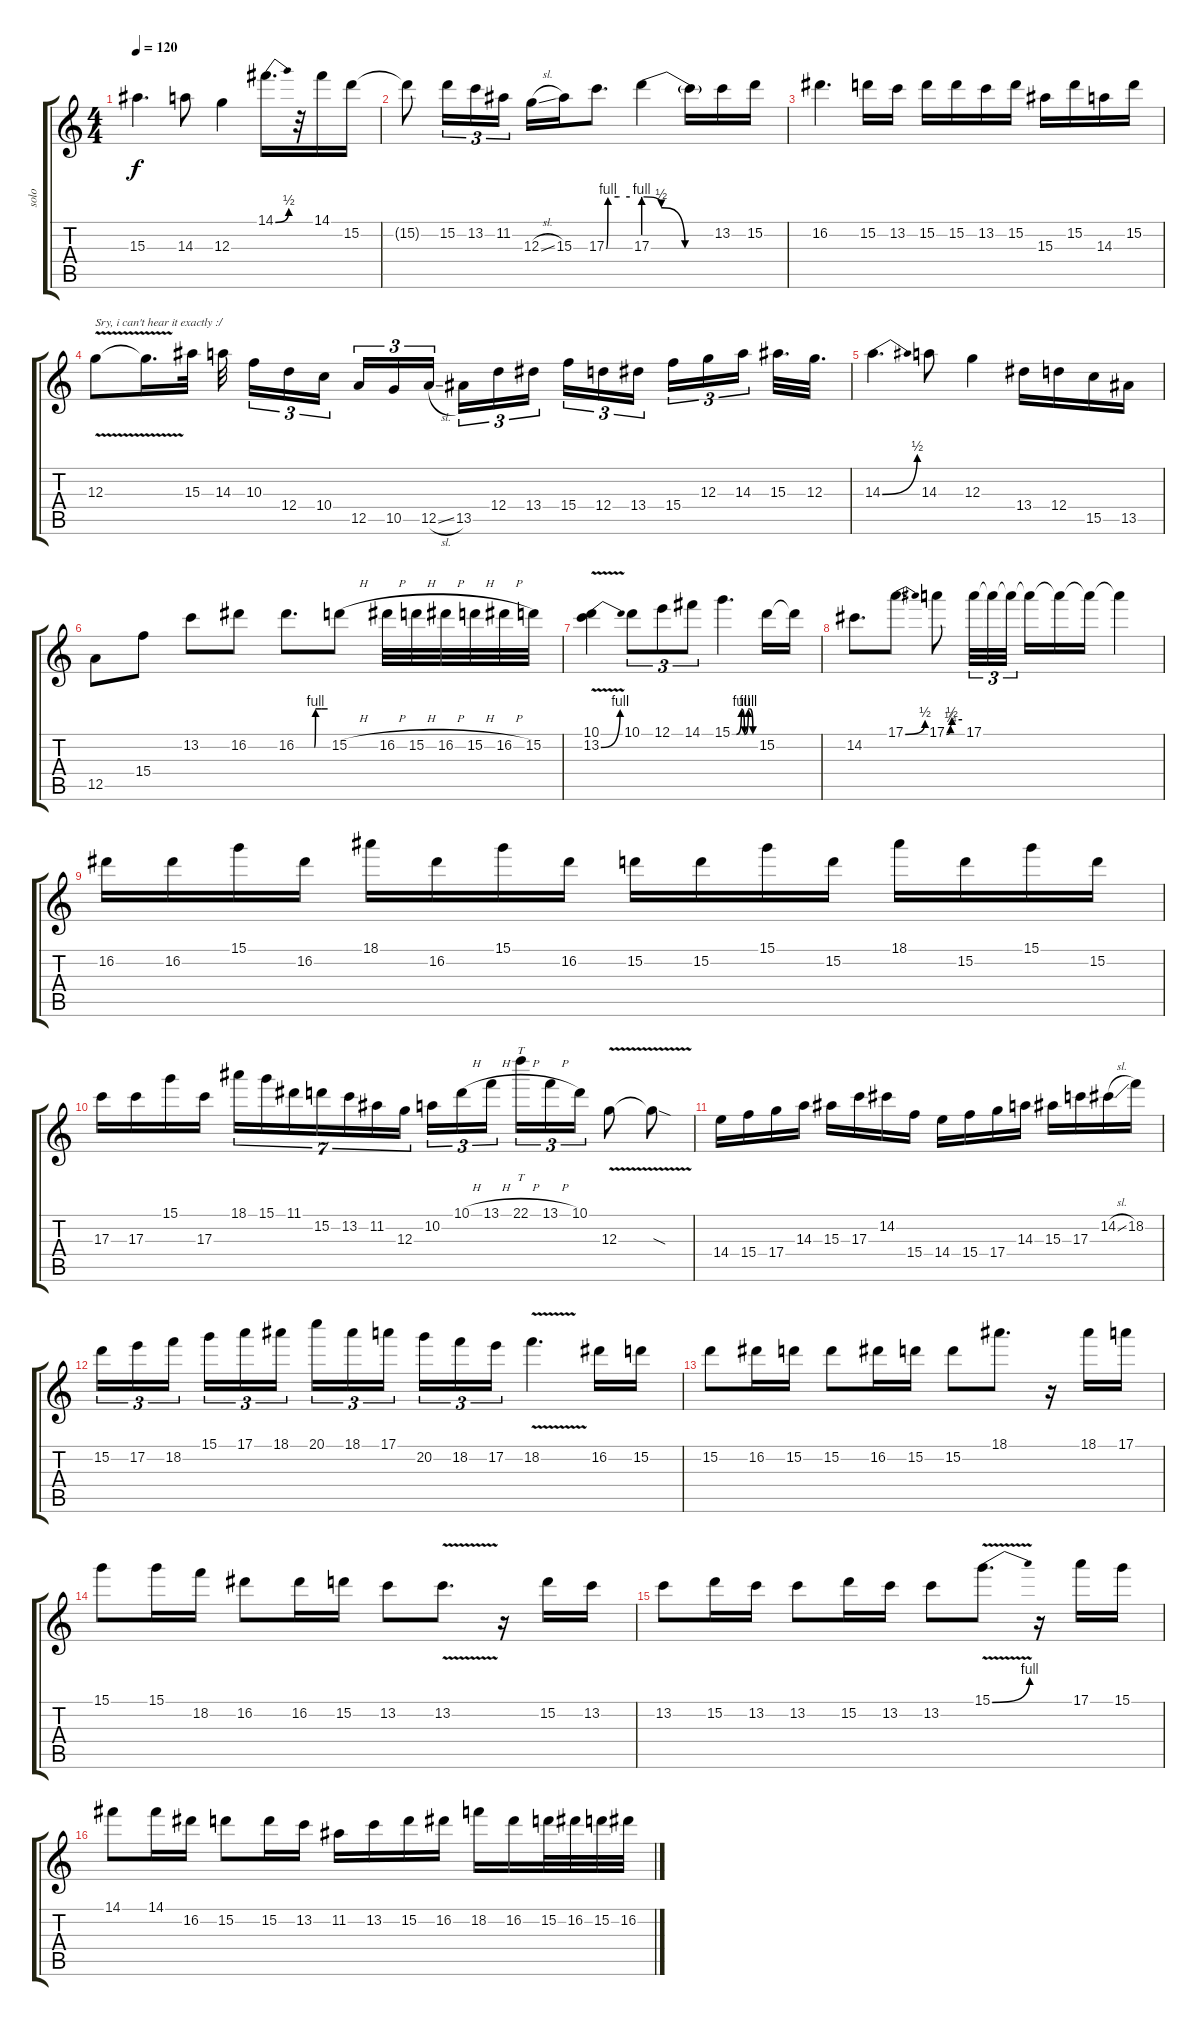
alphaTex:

\track ("solo" "solo") {instrument distortionguitar}
\staff {score tabs}
\tuning (E4 B3 G3 D3 A2 E2) {hide}
\ts (4 4)
\tempo 120
\clef g2
\ks c
15.3.4{d dy f} 14.3.8 12.3.4 14.1{be (bend 0 0 60 2)}.16{d} r.32 14.1.16 15.2.16 |
15.2{t}.8 15.2.16{tu (3 2)} 13.2.16{tu (3 2)} 11.2.16{tu (3 2)} 12.3{sl}.16 15.3.16 17.3{be (custom 0 0 4 4 30 4 34 4 60 4)}.8{d} 17.3{be (custom 0 4 15 2 35 0 60 0)}.4 17.3{t}.16 13.2.16 15.2.16 |
16.2.4{d} 15.2.16 13.2.16 15.2.16 15.2.16 13.2.16 15.2.16 15.3.16 15.2.16 14.3.16 15.2.16 |
12.3{v}.8{txt "Sry, i can't hear it exactly :/"} 12.3{t}.16{d} 15.3.32 14.3.32{beam splitsecondary} 10.3.16{tu (3 2)} 12.4.16{tu (3 2)} 10.4.16{tu (3 2) beam splitsecondary} 12.5.16{tu (3 2)} 10.5.16{tu (3 2)} 12.5{sl}.16{tu (3 2)} 13.5.16{tu (3 2)} 12.4.16{tu (3 2)} 13.4.16{tu (3 2) beam splitsecondary} 15.4.16{tu (3 2)} 12.4.16{tu (3 2)} 13.4.16{tu (3 2)} 15.4.16{tu (3 2)} 12.3.16{tu (3 2)} 14.3.16{tu (3 2) beam splitsecondary} 15.3.32{d} 12.3.32{d} |
14.3{be (bend 0 0 60 2)}.4{d} 14.3.8 12.3.4 13.4.16 12.4.16 15.5.16 13.5.16 |
12.5.8 15.4.8 13.2.8 16.2.8 16.2{be (custom 0 0 35 0 37 4 48 4 60 4)}.8{d} 15.2{h}.8 16.2{h}.32 15.2{h}.32 16.2{h}.32 15.2{h}.32 16.2{h}.32 15.2.32 |
(10.1 13.2{be (bend 0 0 60 4) v}).4 10.1.8{tu (3 2)} 12.1.8{tu (3 2)} 14.1.8{tu (3 2)} 15.1{be (custom 0 0 11 0 24 4 32 0 42 4 46 4 54 0 60 0)}.4{d} 15.2.16 15.2{t}.16 |
14.2.8{d} 17.1{be (bend 0 0 60 2)}.8{d} 17.1{be (custom 0 0 15 1 21 2 60 2)}.8 17.1.32{tu (3 2)} 17.1{t}.32{tu (3 2)} 17.1{t}.32{tu (3 2) beam splitsecondary} 17.1{t}.16 17.1{t}.16 17.1{t}.16 17.1{t}.4 |
16.2.16 16.2.16 15.1.16 16.2.16 18.1.16 16.2.16 15.1.16 16.2.16 15.2.16 15.2.16 15.1.16 15.2.16 18.1.16 15.2.16 15.1.16 15.2.16 |
17.3.16 17.3.16 15.1.16 17.3.16 18.1.16{tu (7 4)} 15.1.16{tu (7 4)} 11.1.16{tu (7 4)} 15.2.16{tu (7 4)} 13.2.16{tu (7 4)} 11.2.16{tu (7 4)} 12.3.16{tu (7 4)} 10.2.16{tu (3 2)} 10.1{h}.16{tu (3 2)} 13.1{h}.16{tu (3 2) beam splitsecondary} 22.1{h}.16{tt tu (3 2)} 13.1{h}.16{tu (3 2)} 10.1.16{tu (3 2)} 12.3{v}.8 12.3{sod t}.8 |
14.4.16 15.4.16 17.4.16 14.3.16 15.3.16 17.3.16 14.2.16 15.4.16 14.4.16 15.4.16 17.4.16 14.3.16 15.3.16 17.3.16 14.2{sl}.16 18.2.16 |
15.2.16{tu (3 2)} 17.2.16{tu (3 2)} 18.2.16{tu (3 2) beam splitsecondary} 15.1.16{tu (3 2)} 17.1.16{tu (3 2)} 18.1.16{tu (3 2)} 20.1.16{tu (3 2)} 18.1.16{tu (3 2)} 17.1.16{tu (3 2) beam splitsecondary} 20.2.16{tu (3 2)} 18.2.16{tu (3 2)} 17.2.16{tu (3 2)} 18.2{v}.4{d} 16.2.16 15.2.16 |
15.2.8 16.2.16 15.2.16 15.2.8 16.2.16 15.2.16 15.2.8 18.1.8{d} r.16 18.1.16 17.1.16 |
15.1.8 15.1.16 18.2.16 16.2.8 16.2.16 15.2.16 13.2.8 13.2{v}.8{d} r.16 15.2.16 13.2.16 |
13.2.8 15.2.16 13.2.16 13.2.8 15.2.16 13.2.16 13.2.8 15.1{be (bend 0 0 60 4) v}.8{d} r.16 17.1.16 15.1.16 |
14.1.8 14.1.16 16.2.16 15.2.8 15.2.16 13.2.16 11.2.16 13.2.16 15.2.16 16.2.16 18.2.16 16.2.16 15.2.32 16.2.32 15.2.32 16.2.32
